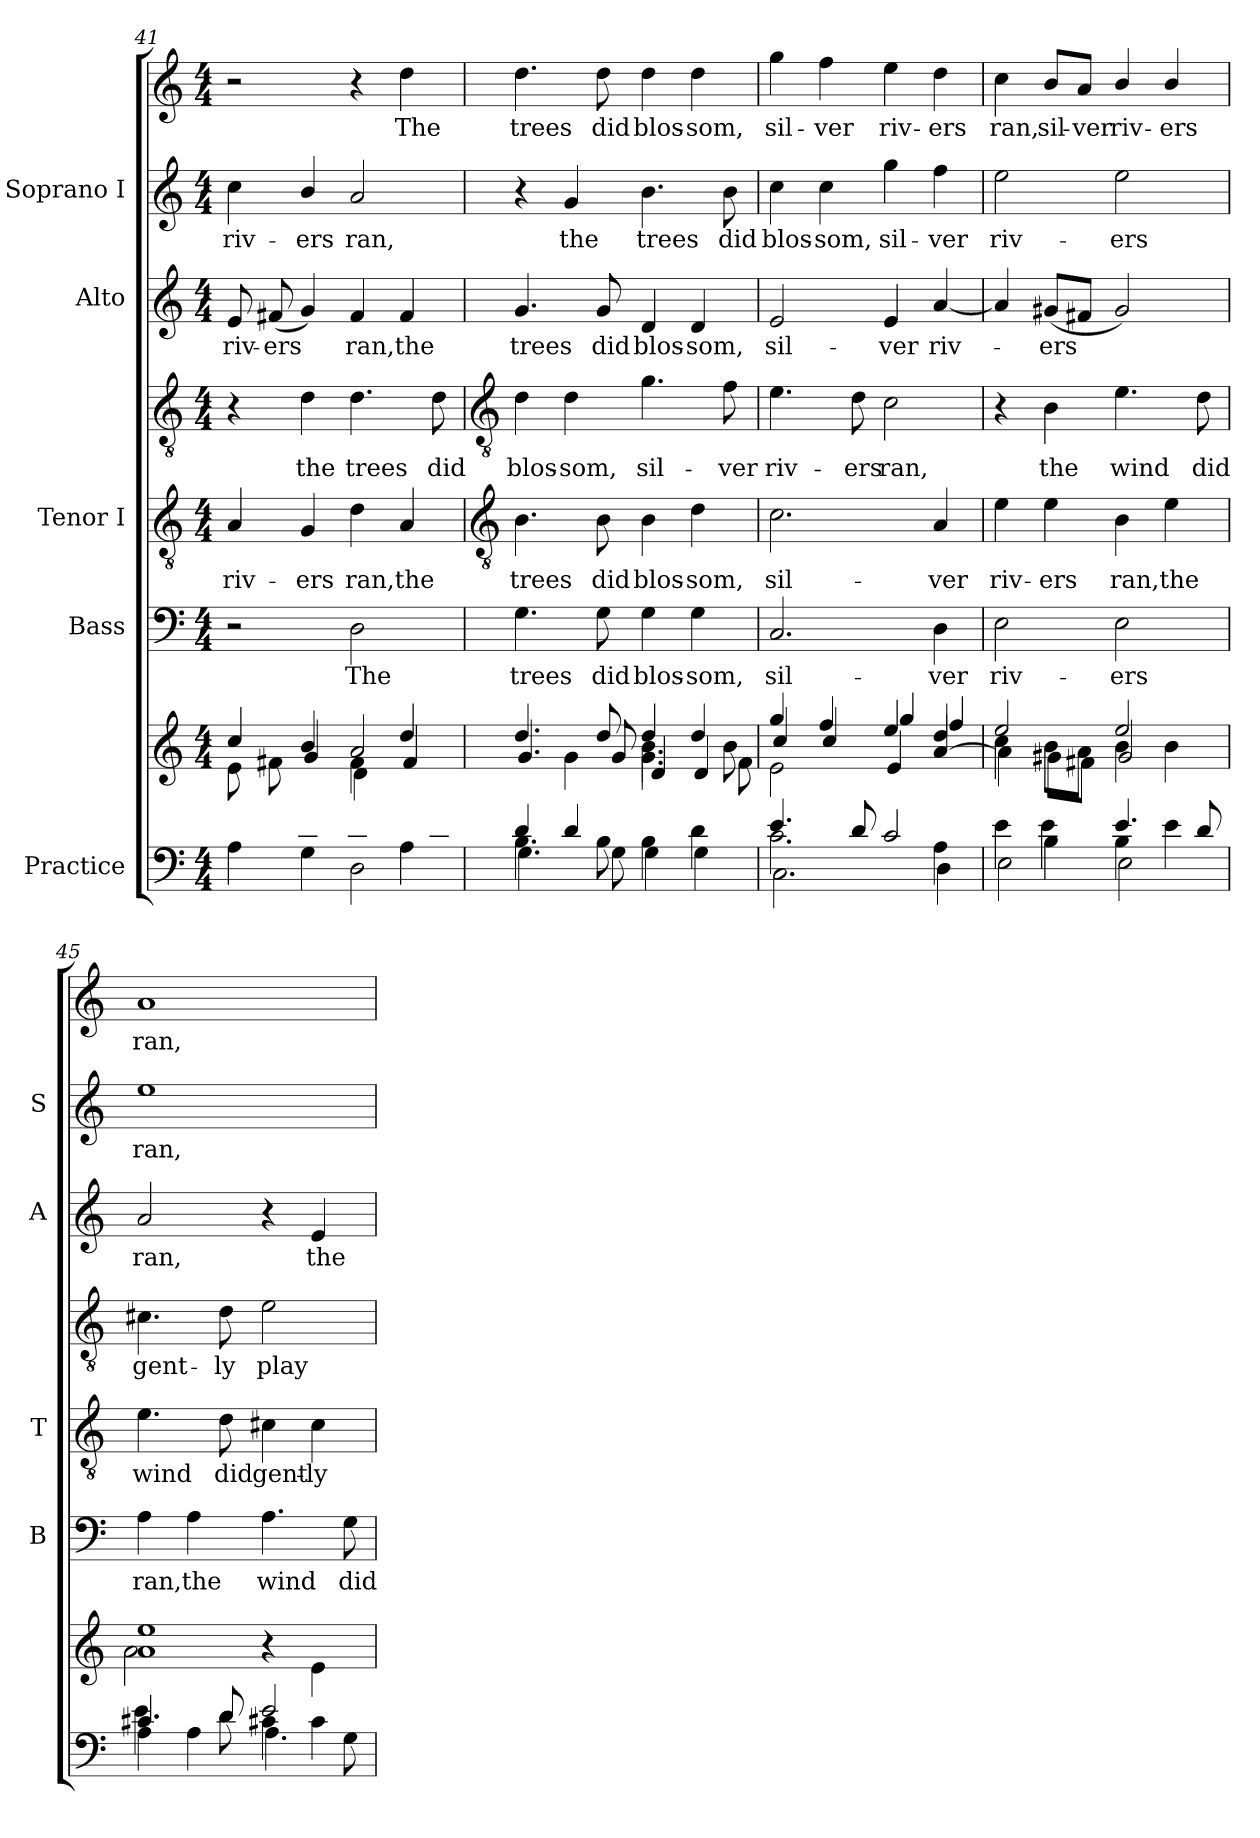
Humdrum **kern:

**kern	**kern	**kern	**text	**kern	**text	**kern	**text	**kern	**text	**kern	**text	**kern	**text
*part5	*part5	*part4	*part4	*part3	*part3	*part3	*part3	*part2	*part2	*part1	*part1	*part1	*part1
*staff8	*staff7	*staff6	*staff6	*staff5	*staff5	*staff4	*staff4	*staff3	*staff3	*staff2	*staff2	*staff1	*staff1
*I"Practice	*	*I"Bass	*	*I"Tenor I	*	*	*	*I"Alto	*	*I"Soprano I	*	*	*
*	*	*I'B	*	*I'T	*	*	*	*I'A	*	*I'S	*	*	*
*clefF4	*clefG2	*clefF4	*	*clefGv2	*	*clefGv2	*	*clefG2	*	*clefG2	*	*clefG2	*
*k[]	*k[]	*k[]	*	*k[]	*	*k[]	*	*k[]	*	*k[]	*	*k[]	*
*C:	*C:	*C:	*	*C:	*	*C:	*	*C:	*	*C:	*	*C:	*
*M4/4	*M4/4	*M4/4	*	*M4/4	*	*M4/4	*	*M4/4	*	*M4/4	*	*M4/4	*
=41	=41	=41	=41	=41	=41	=41	=41	=41	=41	=41	=41	=41	=41
*^	*^	*	*	*	*	*	*	*	*	*	*	*	*
*	*^	*	*^	*	*	*	*	*	*	*	*	*	*	*	*
*	*	*	*	*	*^	*	*	*	*	*	*	*	*	*	*	*	*
!	!	!	!	!	!	!	!	!	!	!LO:LY:b	!	!	!	!LO:LY:b	!	!LO:LY:b	!	!
4ryy	4A\	2ryy	2.ryy	4cc/	8e\L	2ryy	2r	.	4A	riv-	4r	.	8e	riv-	4cc	riv-	2r	.
!	!	!	!	!	!	!	!	!	!	!	!	!	!	!LO:LY:b	!	!	!	!
.	.	.	.	.	8f#X\	.	.	.	.	.	.	.	(<8f#XL	-ers	.	.	.	.
!	!	!	!	!	!	!	!	!	!	!LO:LY:b	!	!LO:LY:b	!	!	!	!LO:LY:b	!	!
4d\	4G\	.	.	4b/	4g/	.	.	.	4G	-ers	4d	the	4g)	.	4b/	-ers	.	.
!	!	!	!	!	!	!	!	!LO:LY:b	!	!LO:LY:b	!	!LO:LY:b	!	!LO:LY:b	!	!LO:LY:b	!	!
4.d/	4ryy	2D\	.	2a/	4f#\	4d\	2D	The	4d	ran,	4.d	trees	4f#	ran,	2a	ran,	4r	.
!	!	!	!	!	!	!	!	!	!	!LO:LY:b	!	!	!	!LO:LY:b	!	!	!	!LO:LY:b
.	4A\	.	4dd/	.	4f#/	4ryy	.	.	4A	the	.	.	4f#	the	.	.	4dd	The
!	!	!	!	!	!	!	!	!	!	!	!	!LO:LY:b	!	!	!	!	!	!
8d/J	.	.	.	.	.	.	.	.	.	.	8d	did	.	.	.	.	.	.
!!LO:LB:g=z
=42	=42	=42	=42	=42	=42	=42	=42	=42	=42	=42	=42	=42	=42	=42	=42	=42	=42	=42
*	*	*	*	*	*	*	*	*	*clefGv2	*	*clefGv2	*	*	*	*	*	*	*
!	!	!	!	!	!	!	!	!LO:LY:b	!	!LO:LY:b	!	!LO:LY:b	!	!LO:LY:b	!	!	!	!LO:LY:b
4d/	4.B\	4.G\	4.dd/	4ryy	4.g/	2ryy	4.G	trees	4.B	trees	4d	blos-	4.g	trees	4r	.	4.dd	trees
!	!	!	!	!	!	!	!	!	!	!	!	!LO:LY:b	!	!	!	!LO:LY:b	!	!
4d/	.	.	.	4g\	.	.	.	.	.	.	4d	-som,	.	.	4g	the	.	.
!	!	!	!	!	!	!	!	!LO:LY:b	!	!LO:LY:b	!	!	!	!LO:LY:b	!	!	!	!LO:LY:b
.	8B	8G\	8dd/	.	8g/	.	8G	did	8B	did	.	.	8g	did	.	.	8dd	did
!	!	!	!	!	!	!	!	!LO:LY:b	!	!LO:LY:b	!	!LO:LY:b	!	!LO:LY:b	!	!LO:LY:b	!	!LO:LY:b
2ryy	4B\	4G\	4dd/	4.b\	4d/	4.g\	4G	blos-	4B	blos-	4.g	sil-	4d	blos-	4.b	trees	4dd	blos-
!	!	!	!	!	!	!	!	!LO:LY:b	!	!LO:LY:b	!	!	!	!LO:LY:b	!	!	!	!LO:LY:b
.	4d\	4G\	4dd/	.	4d/	.	4G	-som,	4d	-som,	.	.	4d	-som,	.	.	4dd	-som,
!	!	!	!	!	!	!	!	!	!	!	!	!LO:LY:b	!	!	!	!LO:LY:b	!	!
.	.	.	.	8b	.	8f\	.	.	.	.	8f	-ver	.	.	8b	did	.	.
=43	=43	=43	=43	=43	=43	=43	=43	=43	=43	=43	=43	=43	=43	=43	=43	=43	=43	=43
!	!	!	!	!	!	!	!	!LO:LY:b	!	!LO:LY:b	!	!LO:LY:b	!	!LO:LY:b	!	!LO:LY:b	!	!LO:LY:b
*	*	*	*	*	*v	*v	*	*	*	*	*	*	*	*	*	*	*	*
4.e/	2.c\	2.C\	4gg/	4cc/	2e\	2.C	sil-	2.c	sil-	4.e	riv-	2e	sil-	4cc	blos-	4gg	sil-
!	!	!	!	!	!	!	!	!	!	!	!	!	!	!	!LO:LY:b	!	!LO:LY:b
.	.	.	4ff/	4cc/	.	.	.	.	.	.	.	.	.	4cc	-som,	4ff	-ver
!	!	!	!	!	!	!	!	!	!	!	!LO:LY:b	!	!	!	!	!	!
8d/	.	.	.	.	.	.	.	.	.	8d	-ers	.	.	.	.	.	.
!	!	!	!	!	!	!	!	!	!	!	!LO:LY:b	!	!LO:LY:b	!	!LO:LY:b	!	!LO:LY:b
2c/	.	.	4ee/	4gg/	4e/	.	.	.	.	2c	ran,	4e	-ver	4gg	sil-	4ee	riv-
!	!	!	!	!	!	!	!LO:LY:b	!	!LO:LY:b	!	!	!	!LO:LY:b	!	!LO:LY:b	!	!LO:LY:b
.	4A\	4D\	4dd/	4ff/	[4a/	4D	-ver	4A	-ver	.	.	[4a	riv-	4ff	-ver	4dd	-ers
=44	=44	=44	=44	=44	=44	=44	=44	=44	=44	=44	=44	=44	=44	=44	=44	=44	=44
!	!	!	!	!	!	!	!LO:LY:b	!	!LO:LY:b	!	!	!	!	!	!LO:LY:b	!	!LO:LY:b
4ryy	4e\	2E\	4cc\	2ee/	4a\]	2E	riv-	4e	riv-	4r	.	4a]	.	2ee	riv-	4cc	ran,
!	!	!	!	!	!	!	!	!	!LO:LY:b	!	!LO:LY:b	!	!LO:LY:b	!	!	!	!LO:LY:b
4B\	4e\	.	8b\L	.	8g#X\L	.	.	4e	-ers	4B	the	(<8g#XL	ers	.	.	8b/L	sil-
!	!	!	!	!	!	!	!	!	!	!	!	!	!	!	!	!	!LO:LY:b
.	.	.	8a\J	.	8f#X\J	.	.	.	.	.	.	8f#XJ	.	.	.	8a/J	-ver
!	!	!	!	!	!	!	!LO:LY:b	!	!LO:LY:b	!	!LO:LY:b	!	!	!	!LO:LY:b	!	!LO:LY:b
4.e/	4B\	2E\	4b\	2ee/	2g#/	2E	-ers	4B	ran,	4.e	wind	2g#)	.	2ee	-ers	4b/	riv-
!	!	!	!	!	!	!	!	!	!LO:LY:b	!	!	!	!	!	!	!	!LO:LY:b
.	4e\	.	4b\	.	.	.	.	4e	the	.	.	.	.	.	.	4b/	-ers
!	!	!	!	!	!	!	!	!	!	!	!LO:LY:b	!	!	!	!	!	!
8d/	.	.	.	.	.	.	.	.	.	8d	did	.	.	.	.	.	.
=45	=45	=45	=45	=45	=45	=45	=45	=45	=45	=45	=45	=45	=45	=45	=45	=45	=45
!	!	!	!	!	!	!	!LO:LY:b	!	!LO:LY:b	!	!LO:LY:b	!	!LO:LY:b	!	!LO:LY:b	!	!LO:LY:b
4.c#X/	4.e\	4A\	1a/	1ee\	2a\	4A	ran,	4.e	wind	4.c#X	gent-	2a	ran,	1ee	ran,	1a	ran,
!	!	!	!	!	!	!	!LO:LY:b	!	!	!	!	!	!	!	!	!	!
.	.	4A\	.	.	.	4A	the	.	.	.	.	.	.	.	.	.	.
!	!	!	!	!	!	!	!	!	!LO:LY:b	!	!LO:LY:b	!	!	!	!	!	!
8d/	8d\	.	.	.	.	.	.	8d	did	8d	-ly	.	.	.	.	.	.
!	!	!	!	!	!	!	!LO:LY:b	!	!LO:LY:b	!	!LO:LY:b	!	!	!	!	!	!
2e/	4c#X\	4.A\	.	.	4r	4.A	wind	4c#X	gent-	2e	play	4r	.	.	.	.	.
!	!	!	!	!	!	!	!	!	!LO:LY:b	!	!	!	!LO:LY:b	!	!	!	!
.	4c#\	.	.	.	4e\	.	.	4c#	-ly	.	.	4e	the	.	.	.	.
!	!	!	!	!	!	!	!LO:LY:b	!	!	!	!	!	!	!	!	!	!
.	.	8G\	.	.	.	8G	did	.	.	.	.	.	.	.	.	.	.
*v	*v	*v	*	*	*	*	*	*	*	*	*	*	*	*	*	*	*
*	*v	*v	*v	*	*	*	*	*	*	*	*	*	*	*	*
=	=	=	=	=	=	=	=	=	=	=	=	=	=
*-	*-	*-	*-	*-	*-	*-	*-	*-	*-	*-	*-	*-	*-
